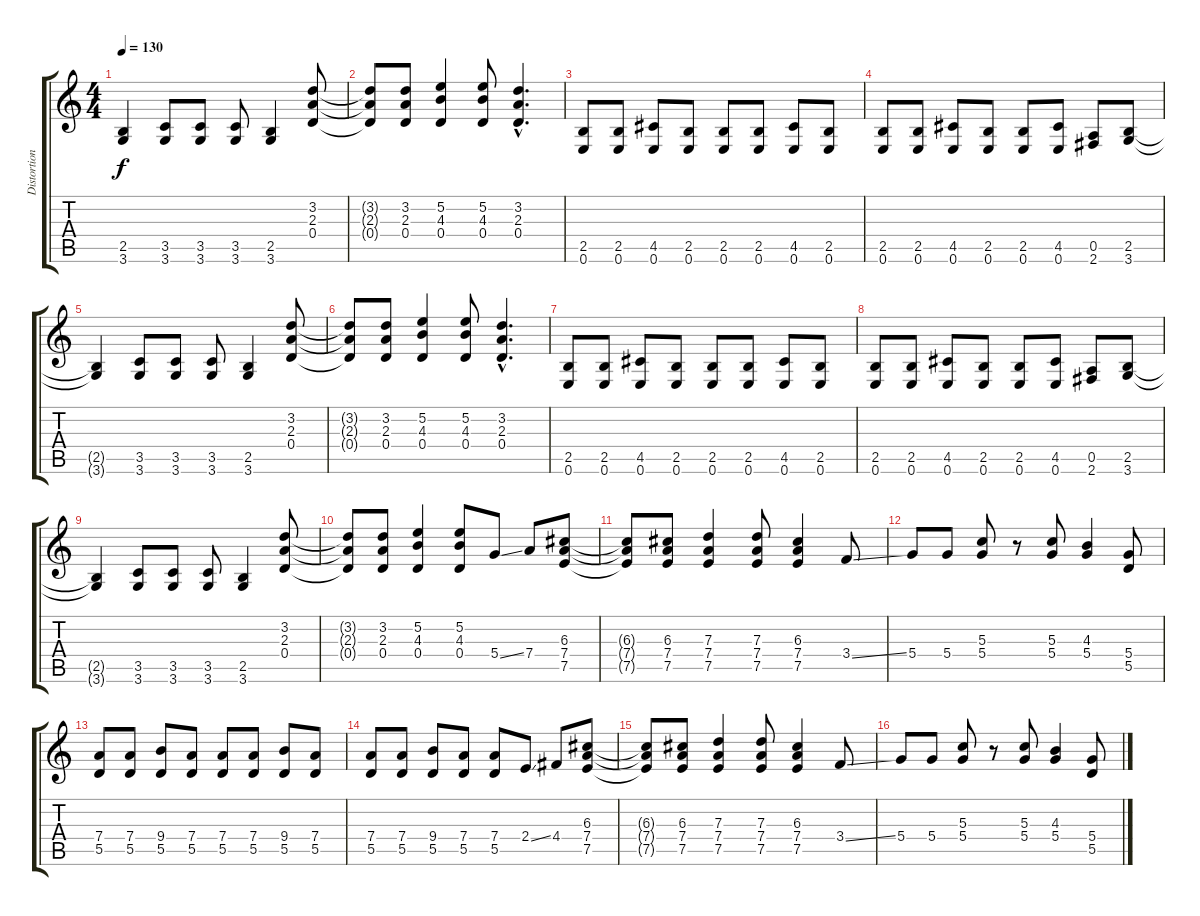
\track ("Distortion Guitar" "Distortion") {instrument distortionguitar}
\staff {score tabs}
\tuning (E4 B3 G3 D3 A2 E2) {hide}
\ts (4 4)
\tempo 130
\clef g2
\ks c
(2.5{t} 3.6{t}).4{dy f} (3.5 3.6).8 (3.5 3.6).8 (3.5 3.6).8 (2.5 3.6).4 (3.2 2.3 0.4).8 |
(3.2{t} 2.3{t} 0.4{t}).8 (3.2 2.3 0.4).8 (5.2 4.3 0.4).4 (5.2 4.3 0.4).8 (3.2{hac} 2.3{hac} 0.4{hac}).4{d} |
(2.5 0.6).8 (2.5 0.6).8 (4.5 0.6).8 (2.5 0.6).8 (2.5 0.6).8 (2.5 0.6).8 (4.5 0.6).8 (2.5 0.6).8 |
(2.5 0.6).8 (2.5 0.6).8 (4.5 0.6).8 (2.5 0.6).8 (2.5 0.6).8 (4.5 0.6).8 (0.5 2.6).8 (2.5 3.6).8 |
(2.5{t} 3.6{t}).4 (3.5 3.6).8 (3.5 3.6).8 (3.5 3.6).8 (2.5 3.6).4 (3.2 2.3 0.4).8 |
(3.2{t} 2.3{t} 0.4{t}).8 (3.2 2.3 0.4).8 (5.2 4.3 0.4).4 (5.2 4.3 0.4).8 (3.2{hac} 2.3{hac} 0.4{hac}).4{d} |
(2.5 0.6).8 (2.5 0.6).8 (4.5 0.6).8 (2.5 0.6).8 (2.5 0.6).8 (2.5 0.6).8 (4.5 0.6).8 (2.5 0.6).8 |
(2.5 0.6).8 (2.5 0.6).8 (4.5 0.6).8 (2.5 0.6).8 (2.5 0.6).8 (4.5 0.6).8 (0.5 2.6).8 (2.5 3.6).8 |
(2.5{t} 3.6{t}).4 (3.5 3.6).8 (3.5 3.6).8 (3.5 3.6).8 (2.5 3.6).4 (3.2 2.3 0.4).8 |
(3.2{t} 2.3{t} 0.4{t}).8 (3.2 2.3 0.4).8 (5.2 4.3 0.4).4 (5.2 4.3 0.4).8 5.4{ss}.8 7.4.8 (6.3 7.4 7.5).8 |
(6.3{t} 7.4{t} 7.5{t}).8 (6.3 7.4 7.5).8 (7.3 7.4 7.5).4 (7.3 7.4 7.5).8 (6.3 7.4 7.5).4 3.4{ss}.8 |
5.4.8 5.4.8 (5.3 5.4).8 r.8 (5.3 5.4).8 (4.3 5.4).4 (5.4 5.5).8 |
(7.4 5.5).8 (7.4 5.5).8 (9.4 5.5).8 (7.4 5.5).8 (7.4 5.5).8 (7.4 5.5).8 (9.4 5.5).8 (7.4 5.5).8 |
(7.4 5.5).8 (7.4 5.5).8 (9.4 5.5).8 (7.4 5.5).8 (7.4 5.5).8 2.4{ss}.8 4.4.8 (6.3 7.4 7.5).8 |
(6.3{t} 7.4{t} 7.5{t}).8 (6.3 7.4 7.5).8 (7.3 7.4 7.5).4 (7.3 7.4 7.5).8 (6.3 7.4 7.5).4 3.4{ss}.8 |
5.4.8 5.4.8 (5.3 5.4).8 r.8 (5.3 5.4).8 (4.3 5.4).4 (5.4 5.5).8
